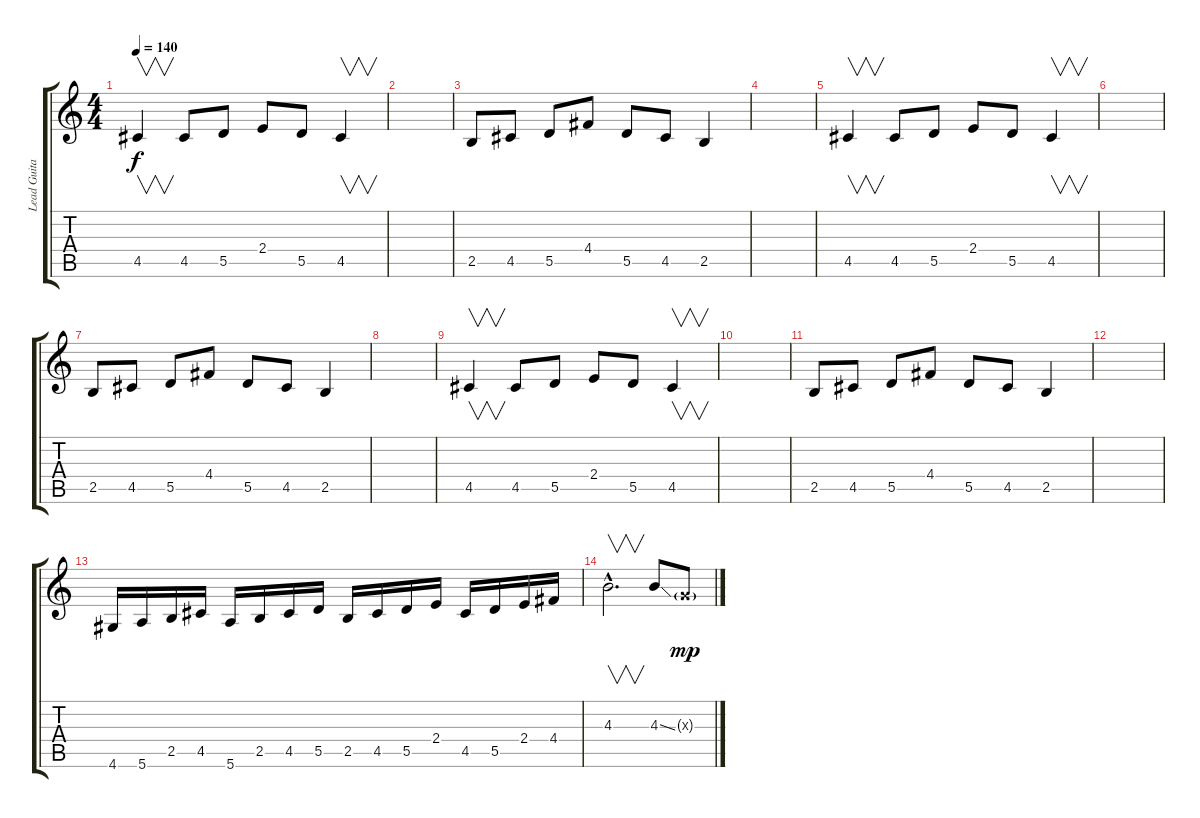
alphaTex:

\track ("Lead Guitar" "Lead Guita") {instrument distortionguitar}
\staff {score tabs}
\tuning (E4 B3 G3 D3 A2 E2) {hide}
\ts (4 4)
\tempo 140
\clef g2
\ks c
4.5.4{v dy f} 4.5.8 5.5.8 2.4.8 5.5.8 4.5.4{v} |
|
2.5.8 4.5.8 5.5.8 4.4.8 5.5.8 4.5.8 2.5.4 |
|
4.5.4{v} 4.5.8 5.5.8 2.4.8 5.5.8 4.5.4{v} |
|
2.5.8 4.5.8 5.5.8 4.4.8 5.5.8 4.5.8 2.5.4 |
|
4.5.4{v} 4.5.8 5.5.8 2.4.8 5.5.8 4.5.4{v} |
|
2.5.8 4.5.8 5.5.8 4.4.8 5.5.8 4.5.8 2.5.4 |
|
4.6.16 5.6.16 2.5.16 4.5.16 5.6.16 2.5.16 4.5.16 5.5.16 2.5.16 4.5.16 5.5.16 2.4.16 4.5.16 5.5.16 2.4.16 4.4.16 |
4.3{hac}.2{v d} 4.3{ss}.8 0.3{g x}.8{dy mp}
